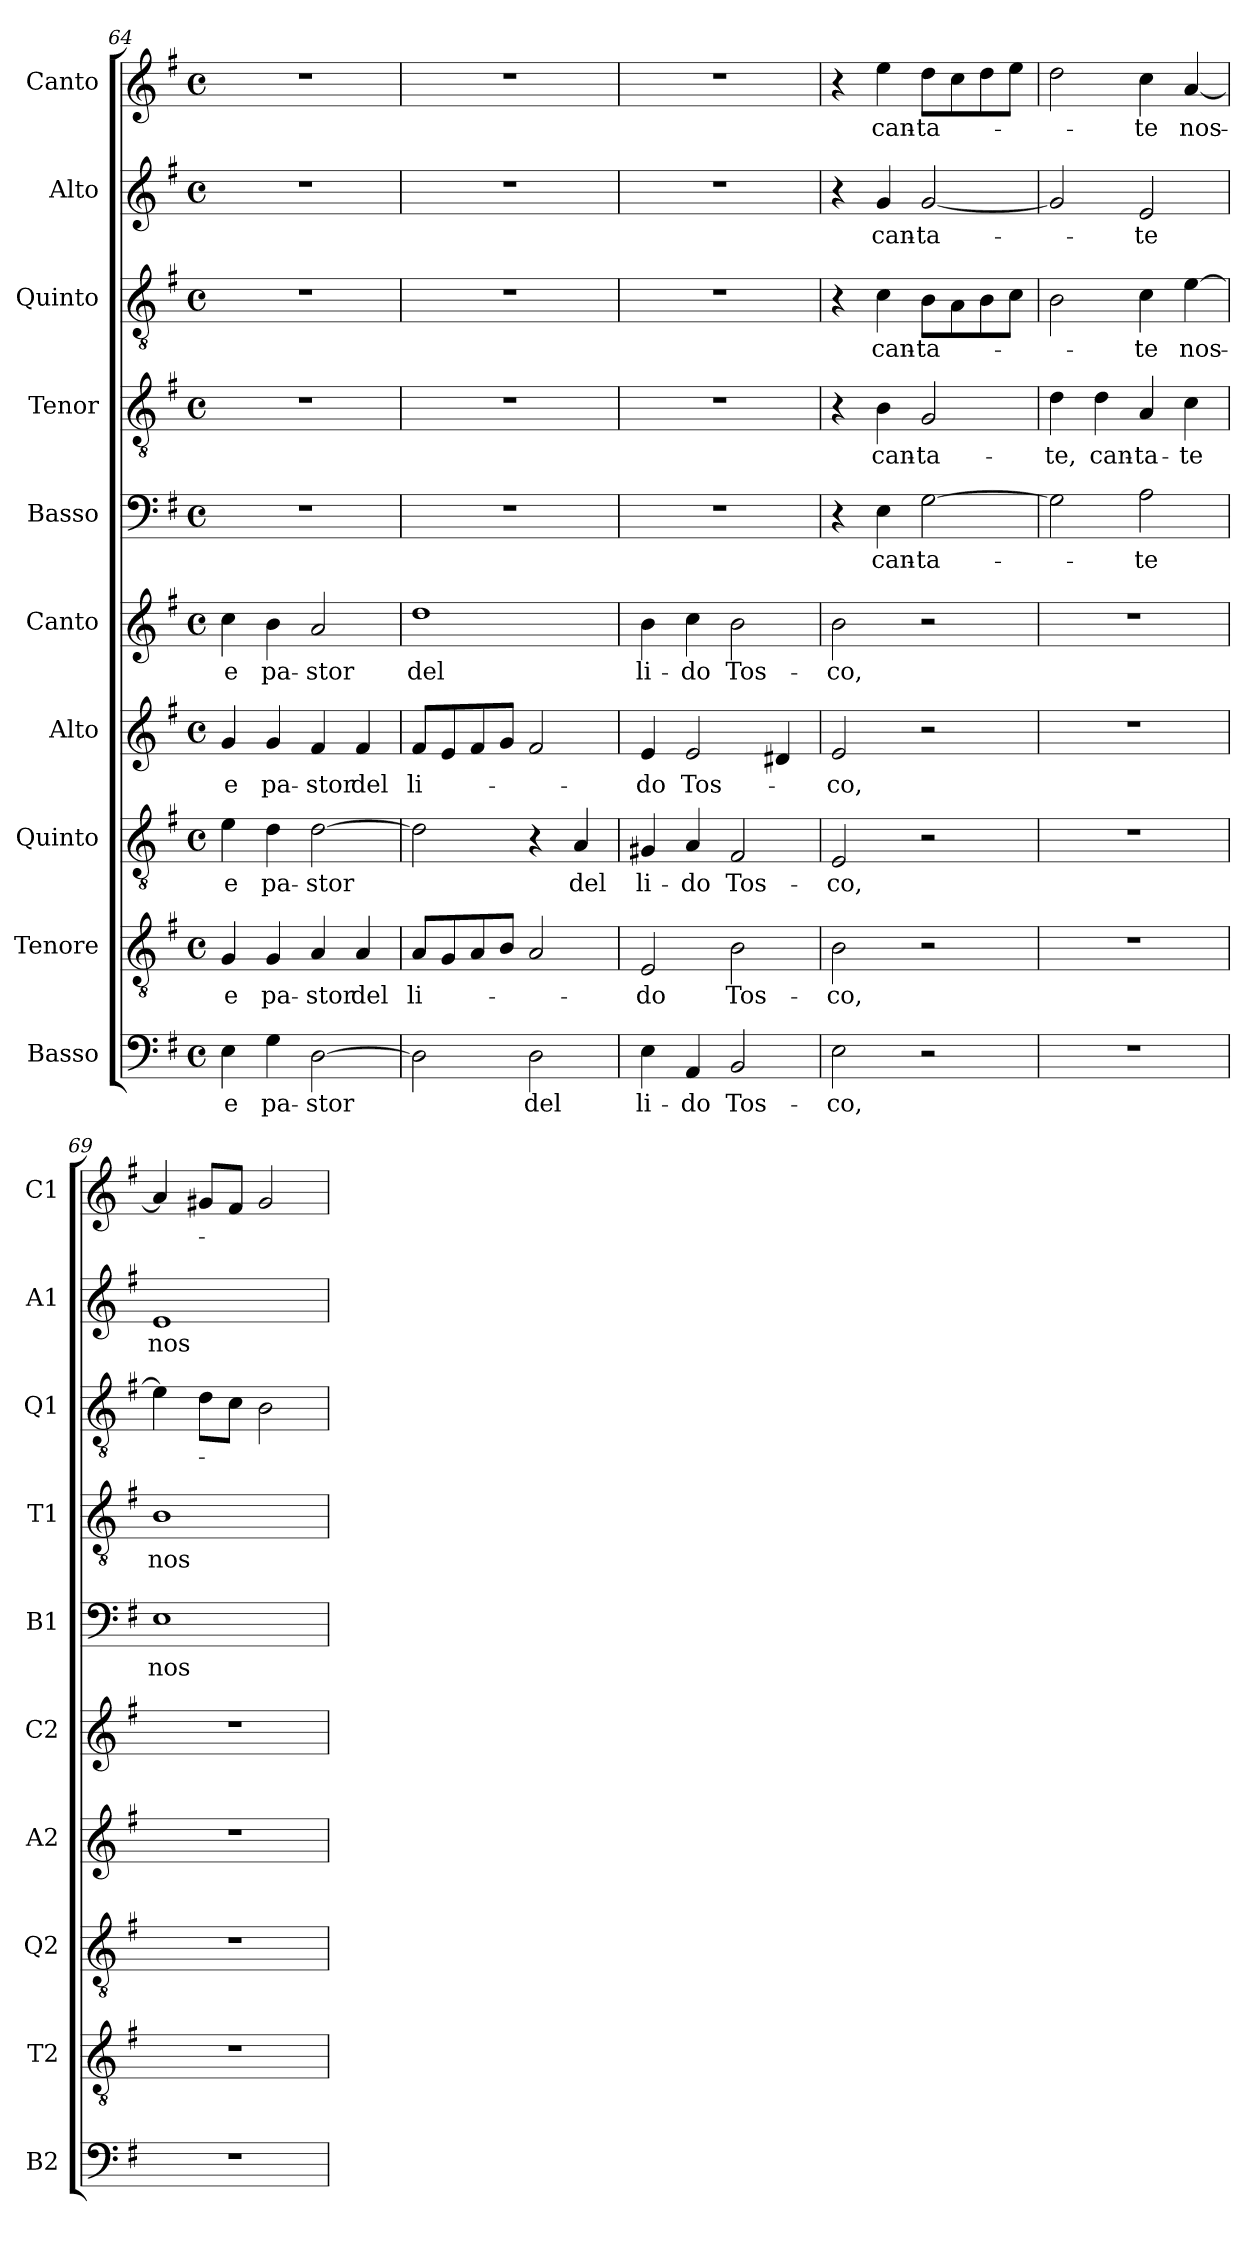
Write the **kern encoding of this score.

**kern	**text	**kern	**text	**kern	**text	**kern	**text	**kern	**text	**kern	**text	**kern	**text	**kern	**text	**kern	**text	**kern	**text
*part10	*part10	*part9	*part9	*part8	*part8	*part7	*part7	*part6	*part6	*part5	*part5	*part4	*part4	*part3	*part3	*part2	*part2	*part1	*part1
*staff10	*staff10	*staff9	*staff9	*staff8	*staff8	*staff7	*staff7	*staff6	*staff6	*staff5	*staff5	*staff4	*staff4	*staff3	*staff3	*staff2	*staff2	*staff1	*staff1
*I"Basso	*	*I"Tenore	*	*I"Quinto	*	*I"Alto	*	*I"Canto	*	*I"Basso	*	*I"Tenor	*	*I"Quinto	*	*I"Alto	*	*I"Canto	*
*I'B2	*	*I'T2	*	*I'Q2	*	*I'A2	*	*I'C2	*	*I'B1	*	*I'T1	*	*I'Q1	*	*I'A1	*	*I'C1	*
*clefF4	*	*clefGv2	*	*clefGv2	*	*clefG2	*	*clefG2	*	*clefF4	*	*clefGv2	*	*clefGv2	*	*clefG2	*	*clefG2	*
*k[f#]	*	*k[f#]	*	*k[f#]	*	*k[f#]	*	*k[f#]	*	*k[f#]	*	*k[f#]	*	*k[f#]	*	*k[f#]	*	*k[f#]	*
*G:	*	*G:	*	*G:	*	*G:	*	*G:	*	*G:	*	*G:	*	*G:	*	*G:	*	*G:	*
*M4/4	*	*M4/4	*	*M4/4	*	*M4/4	*	*M4/4	*	*M4/4	*	*M4/4	*	*M4/4	*	*M4/4	*	*M4/4	*
*met(c)	*	*met(c)	*	*met(c)	*	*met(c)	*	*met(c)	*	*met(c)	*	*met(c)	*	*met(c)	*	*met(c)	*	*met(c)	*
=64	=64	=64	=64	=64	=64	=64	=64	=64	=64	=64	=64	=64	=64	=64	=64	=64	=64	=64	=64
!	!LO:LY:b	!	!LO:LY:b	!	!LO:LY:b	!	!LO:LY:b	!	!LO:LY:b	!	!	!	!	!	!	!	!	!	!
4E\	e	4G/	e	4e\	e	4g/	e	4cc\	e	1r	.	1r	.	1r	.	1r	.	1r	.
!	!LO:LY:b	!	!LO:LY:b	!	!LO:LY:b	!	!LO:LY:b	!	!LO:LY:b	!	!	!	!	!	!	!	!	!	!
4G\	pa-	4G/	pa-	4d\	pa-	4g/	pa-	4b\	pa-	.	.	.	.	.	.	.	.	.	.
!	!LO:LY:b	!	!LO:LY:b	!	!LO:LY:b	!	!LO:LY:b	!	!LO:LY:b	!	!	!	!	!	!	!	!	!	!
[2D\	-stor	4A/	-stor	[2d\	-stor	4f#/	-stor	2a/	-stor	.	.	.	.	.	.	.	.	.	.
!	!	!	!LO:LY:b	!	!	!	!LO:LY:b	!	!	!	!	!	!	!	!	!	!	!	!
.	.	4A/	del	.	.	4f#/	del	.	.	.	.	.	.	.	.	.	.	.	.
=65	=65	=65	=65	=65	=65	=65	=65	=65	=65	=65	=65	=65	=65	=65	=65	=65	=65	=65	=65
!	!	!	!LO:LY:b	!	!	!	!LO:LY:b	!	!LO:LY:b	!	!	!	!	!	!	!	!	!	!
2D\]	.	8A/L	li-	2d\]	.	8f#/L	li-	1dd	del	1r	.	1r	.	1r	.	1r	.	1r	.
.	.	8G/	.	.	.	8e/	.	.	.	.	.	.	.	.	.	.	.	.	.
.	.	8A/	.	.	.	8f#/	.	.	.	.	.	.	.	.	.	.	.	.	.
.	.	8B/J	.	.	.	8g/J	.	.	.	.	.	.	.	.	.	.	.	.	.
!	!LO:LY:b	!	!	!	!	!	!	!	!	!	!	!	!	!	!	!	!	!	!
2D\	del	2A/	.	4r	.	2f#/	.	.	.	.	.	.	.	.	.	.	.	.	.
!	!	!	!	!	!LO:LY:b	!	!	!	!	!	!	!	!	!	!	!	!	!	!
.	.	.	.	4A/	del	.	.	.	.	.	.	.	.	.	.	.	.	.	.
!!LO:PB:g=z
=66	=66	=66	=66	=66	=66	=66	=66	=66	=66	=66	=66	=66	=66	=66	=66	=66	=66	=66	=66
!	!LO:LY:b	!	!LO:LY:b	!	!LO:LY:b	!	!LO:LY:b	!	!LO:LY:b	!	!	!	!	!	!	!	!	!	!
4E\	li-	2E/	-do	4G#X/	li-	4e/	-do	4b\	li-	1r	.	1r	.	1r	.	1r	.	1r	.
!	!LO:LY:b	!	!	!	!LO:LY:b	!	!LO:LY:b	!	!LO:LY:b	!	!	!	!	!	!	!	!	!	!
4AA/	-do	.	.	4A/	-do	2e/	Tos-	4cc\	-do	.	.	.	.	.	.	.	.	.	.
!	!LO:LY:b	!	!LO:LY:b	!	!LO:LY:b	!	!	!	!LO:LY:b	!	!	!	!	!	!	!	!	!	!
2BB/	Tos-	2B\	Tos-	2F#/	Tos-	.	.	2b\	Tos-	.	.	.	.	.	.	.	.	.	.
.	.	.	.	.	.	4d#X/	.	.	.	.	.	.	.	.	.	.	.	.	.
=67	=67	=67	=67	=67	=67	=67	=67	=67	=67	=67	=67	=67	=67	=67	=67	=67	=67	=67	=67
!	!LO:LY:b	!	!LO:LY:b	!	!LO:LY:b	!	!LO:LY:b	!	!LO:LY:b	!	!	!	!	!	!	!	!	!	!
2E\	-co,	2B\	-co,	2E/	-co,	2e/	-co,	2b\	-co,	4r	.	4r	.	4r	.	4r	.	4r	.
!	!	!	!	!	!	!	!	!	!	!	!LO:LY:b	!	!LO:LY:b	!	!LO:LY:b	!	!LO:LY:b	!	!LO:LY:b
.	.	.	.	.	.	.	.	.	.	4E\	can-	4B\	can-	4c\	can-	4g/	can-	4ee\	can-
!	!	!	!	!	!	!	!	!	!	!	!LO:LY:b	!	!LO:LY:b	!	!LO:LY:b	!	!LO:LY:b	!	!LO:LY:b
2r	.	2r	.	2r	.	2r	.	2r	.	[2G\	-ta-	2G/	-ta-	8B\L	-ta-	[2g/	-ta-	8dd\L	-ta-
.	.	.	.	.	.	.	.	.	.	.	.	.	.	8A\	.	.	.	8cc\	.
.	.	.	.	.	.	.	.	.	.	.	.	.	.	8B\	.	.	.	8dd\	.
.	.	.	.	.	.	.	.	.	.	.	.	.	.	8c\J	.	.	.	8ee\J	.
=68	=68	=68	=68	=68	=68	=68	=68	=68	=68	=68	=68	=68	=68	=68	=68	=68	=68	=68	=68
!	!	!	!	!	!	!	!	!	!	!	!	!	!LO:LY:b	!	!	!	!	!	!
1r	.	1r	.	1r	.	1r	.	1r	.	2G\]	.	4d\	-te,	2B\	.	2g/]	.	2dd\	.
!	!	!	!	!	!	!	!	!	!	!	!	!	!LO:LY:b	!	!	!	!	!	!
.	.	.	.	.	.	.	.	.	.	.	.	4d\	can-	.	.	.	.	.	.
!	!	!	!	!	!	!	!	!	!	!	!LO:LY:b	!	!LO:LY:b	!	!LO:LY:b	!	!LO:LY:b	!	!LO:LY:b
.	.	.	.	.	.	.	.	.	.	2A\	-te	4A/	-ta-	4c\	-te	2e/	-te	4cc\	-te
!	!	!	!	!	!	!	!	!	!	!	!	!	!LO:LY:b	!	!LO:LY:b	!	!	!	!LO:LY:b
.	.	.	.	.	.	.	.	.	.	.	.	4c\	-te	[4e\	nos-	.	.	[4a/	nos-
=69	=69	=69	=69	=69	=69	=69	=69	=69	=69	=69	=69	=69	=69	=69	=69	=69	=69	=69	=69
!	!	!	!	!	!	!	!	!	!	!	!LO:LY:b	!	!LO:LY:b	!	!	!	!LO:LY:b	!	!
1r	.	1r	.	1r	.	1r	.	1r	.	1E	nos-	1B	nos-	4e\]	.	1e	nos-	4a/]	.
.	.	.	.	.	.	.	.	.	.	.	.	.	.	8d\L	.	.	.	8g#X/L	.
.	.	.	.	.	.	.	.	.	.	.	.	.	.	8c\J	.	.	.	8f#/J	.
.	.	.	.	.	.	.	.	.	.	.	.	.	.	2B\	.	.	.	2g#/	.
=	=	=	=	=	=	=	=	=	=	=	=	=	=	=	=	=	=	=	=
*-	*-	*-	*-	*-	*-	*-	*-	*-	*-	*-	*-	*-	*-	*-	*-	*-	*-	*-	*-
